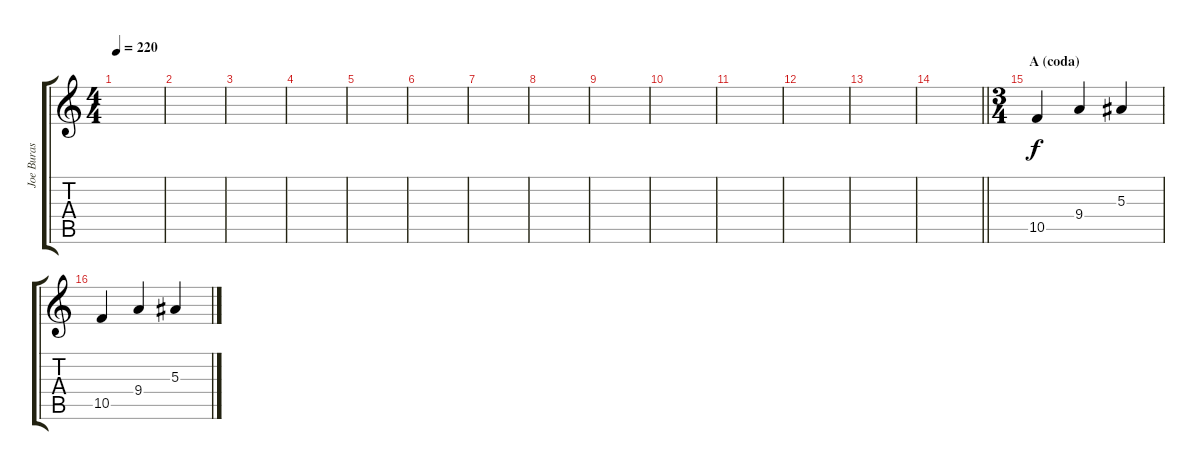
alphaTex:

\track ("Joe Buras - Keys" "Joe Buras ") {instrument pad1newage}
\staff {score tabs}
\tuning (D5 A4 F4 C4 G3 D3) {hide}
\ts (4 4)
\tempo 220
\clef g2
\ks c
|
|
|
|
|
|
|
|
|
|
|
|
|
\barLineRight lightlight
|
\ts (3 4)
\section ("" "A (coda)")
10.5.4 9.4.4 5.3.4 |
10.5.4 9.4.4 5.3.4
